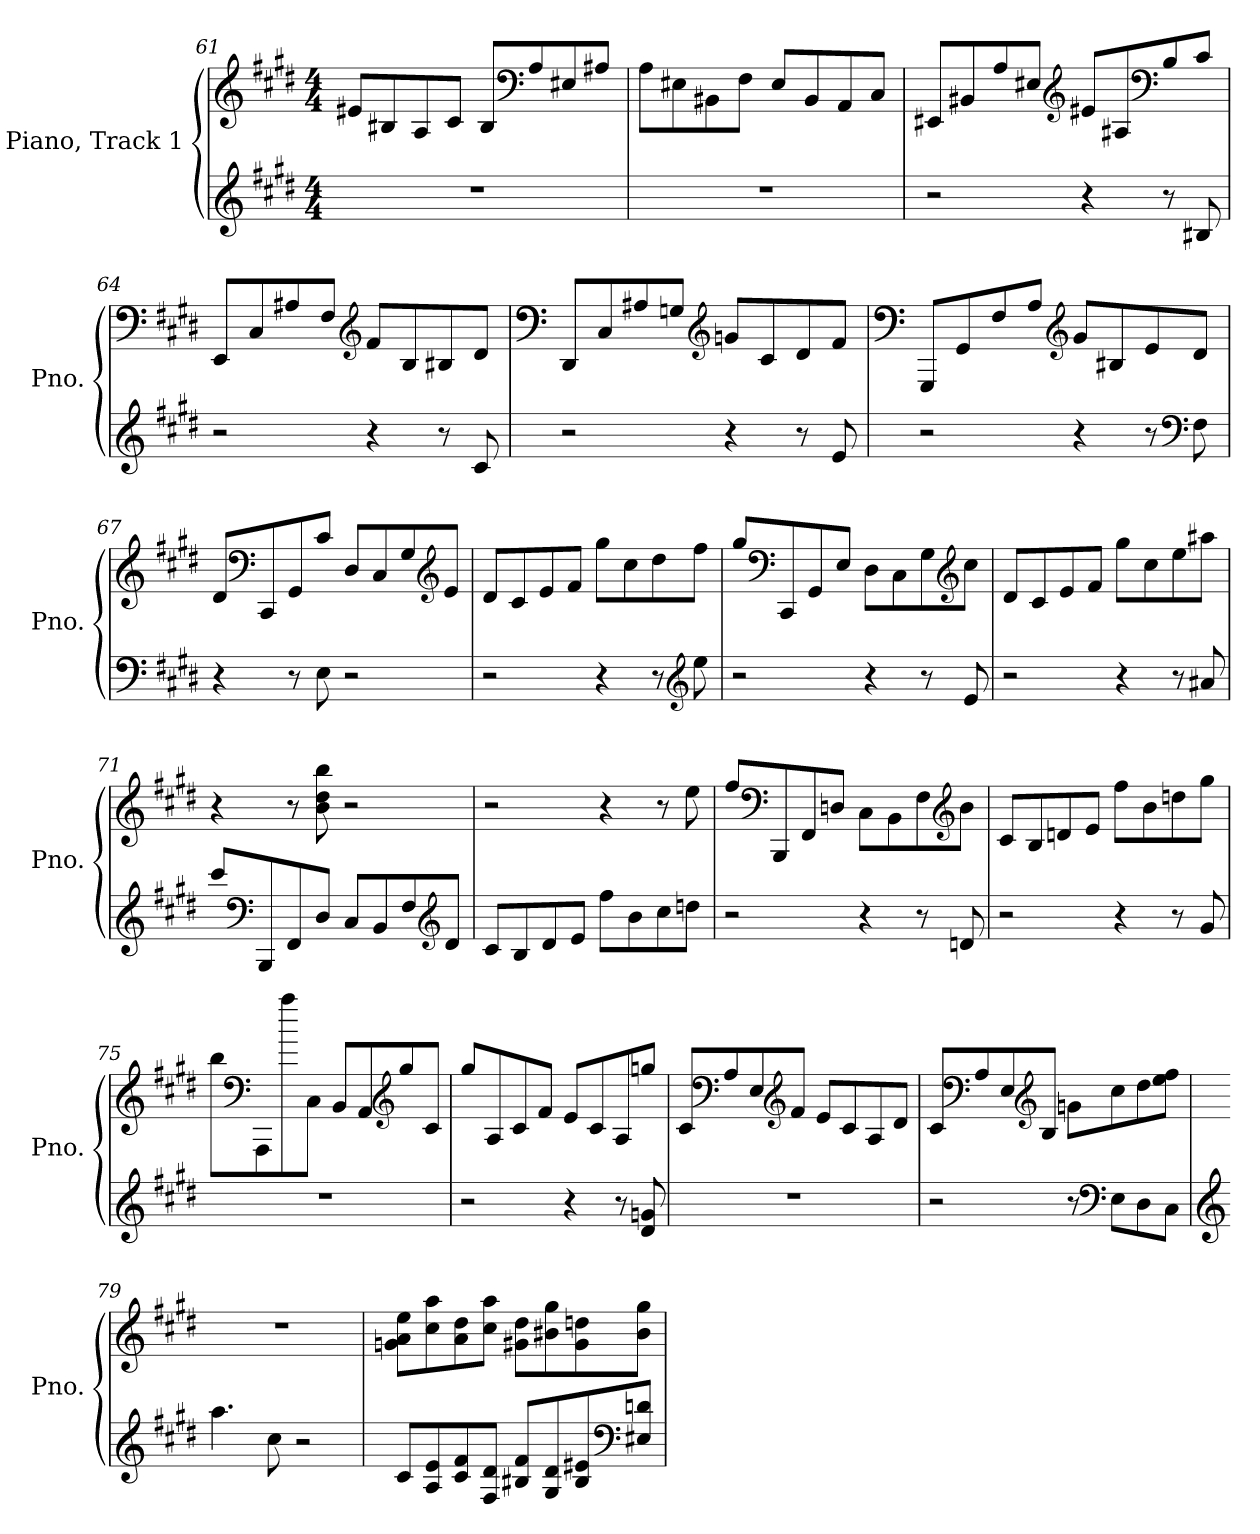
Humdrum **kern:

**kern	**kern
*part1	*part1
*staff2	*staff1
*I"Piano, Track 1	*
*I'Pno.	*
!!LO:LB:g=z
*clefG2	*clefG2
*k[f#c#g#d#]	*k[f#c#g#d#]
*M4/4	*M4/4
=61	=61
1r	8e#X/L
.	8B#X/
.	8A/
.	8c#/J
.	8B#/L
*	*clefF4
.	8A/
.	8E#X/
.	8A#X/J
=62	=62
1r	8A\L
.	8E#X\
.	8BB#X\
.	8F#\J
.	8E#/L
.	8BB#/
.	8AA/
.	8C#/J
=63	=63
2r	8EE#X/L
.	8BB#X/
.	8A/
.	8E#X/J
*	*clefG2
4r	8e#X/L
.	8A#X/
*	*clefF4
8r	8B/
8B#X/	8c#/J
!!LO:LB:g=z
=64	=64
2r	8EE/L
.	8C#/
.	8A#X/
.	8F#/J
*	*clefG2
4r	8f#/L
.	8B/
8r	8B#X/
8c#/	8d#/J
=65	=65
*	*clefF4
2r	8DD#/L
.	8C#/
.	8A#X/
.	8Gn/J
*	*clefG2
4r	8gn/L
.	8c#/
8r	8d#/
8e/	8f#/J
=66	=66
*	*clefF4
2r	8GGG#/L
.	8GG#/
.	8F#/
.	8A/J
*	*clefG2
4r	8g#/L
.	8B#X/
8r	8e/
*clefF4	*
8F#\	8d#/J
!!LO:LB:g=z
=67	=67
4r	8d#/L
*	*clefF4
.	8CC#/
8r	8GG#/
8E\	8c#/J
2r	8D#/L
.	8C#/
.	8G#/
*	*clefG2
.	8e/J
=68	=68
2r	8d#/L
.	8c#/
.	8e/
.	8f#/J
4r	8gg#\L
.	8cc#\
8r	8dd#\
*clefG2	*
8ee\	8ff#\J
=69	=69
2r	8gg#/L
*	*clefF4
.	8CC#/
.	8GG#/
.	8E/J
4r	8D#\L
.	8C#\
8r	8G#\
*	*clefG2
8e/	8cc#\J
!!LO:PB:g=z
=70	=70
2r	8d#/L
.	8c#/
.	8e/
.	8f#/J
4r	8gg#\L
.	8cc#\
8r	8ee\
8a#X/	8aa#X\J
=71	=71
8ccc#/L	4r
*clefF4	*
8BBB/	.
8FF#/	8r
8D#/J	8b\ 8dd#\ 8bb\
8C#/L	2r
8BB/	.
8F#/	.
*clefG2	*
8d#/J	.
=72	=72
8c#/L	2r
8B/	.
8d#/	.
8e/J	.
8ff#\L	4r
8b\	.
8cc#\	8r
8ddn\J	8ee\
!!LO:LB:g=z
=73	=73
2r	8ff#/L
*	*clefF4
.	8BBB/
.	8FF#/
.	8Dn/J
4r	8C#\L
.	8BB\
8r	8F#\
*	*clefG2
8dn/	8b\J
=74	=74
2r	8c#/L
.	8B/
.	8dn/
.	8e/J
4r	8ff#\L
.	8b\
8r	8ddn\
8g#/	8gg#\J
=75	=75
1r	8bb\L
*	*clefF4
.	8AAA\
.	8aa\
.	8C#\J
.	8BB/L
.	8AA/
*	*clefG2
.	8gg#/
.	8c#/J
!!LO:LB:g=z
=76	=76
2r	8gg#/L
.	8A/
.	8c#/
.	8f#/J
4r	8e/L
.	8c#/
8r	8A/
8d#/ 8gn/	8ggn/J
=77	=77
1r	8c#/L
*	*clefF4
.	8A/
.	8E/
*	*clefG2
.	8f#/J
.	8e/L
.	8c#/
.	8A/
.	8d#/J
=78	=78
2r	8c#/L
*	*clefF4
.	8A/
.	8E/
*	*clefG2
.	8B/J
8r	8gn\L
*clefF4	*
8E\L	8cc#\
8D#\	8dd#\
8C#\J	8ee\ 8ff#\J
=79	=79
*clefG2	*
4.aa\	1r
8cc#\	.
2r	.
!!LO:LB:g=z
=80	=80
8c#/L	8gn\ 8a\ 8ee\L
8A/ 8e/	8cc#\ 8aa\
8c#/ 8f#/	8a\ 8dd#\
8F#/ 8d#/J	8cc#\ 8aa\J
8B#X/ 8f#/L	8g#X\ 8dd#\L
8G#/ 8d#/	8b#X\ 8gg#\
8B#/ 8e#X/	8g#\ 8ddn\
*clefF4	*
8E#X/ 8dn/J	8b#\ 8gg#\J
=	=
*-	*-
